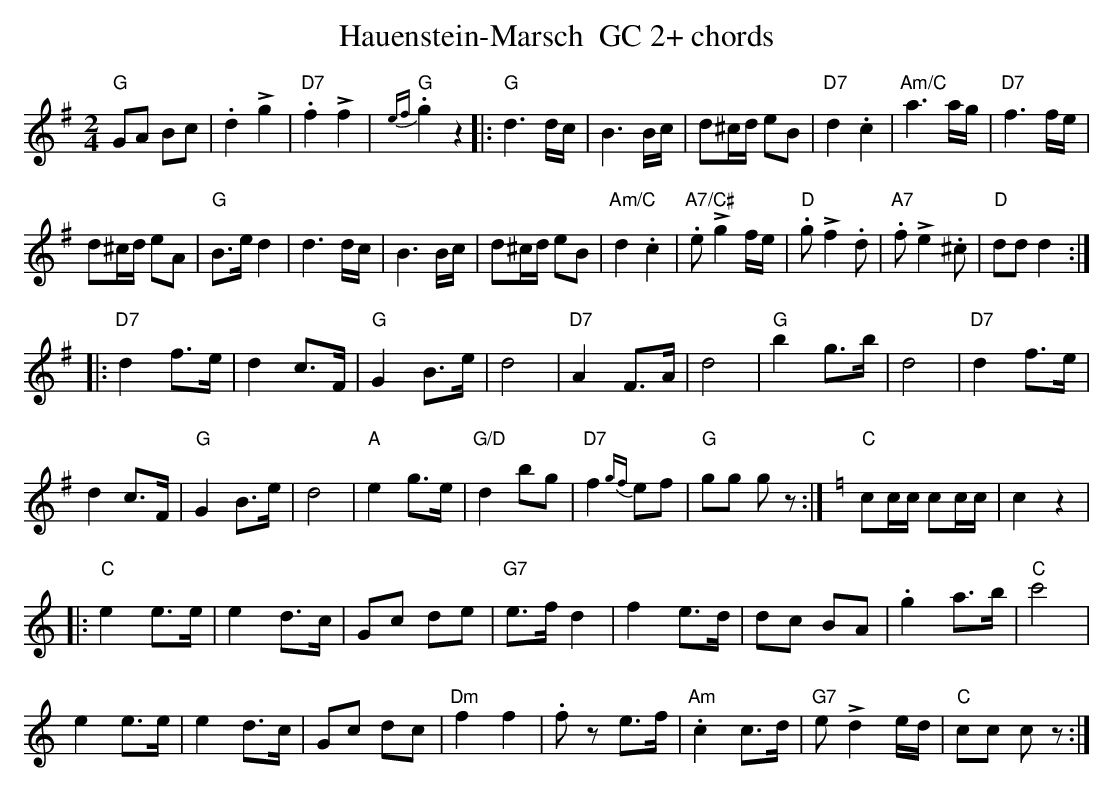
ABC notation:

X:1
T:Hauenstein-Marsch  GC 2+ chords
M:2/4
L:1/8
K:Gmaj%%MIDI gchordon
"G"GA Bc | .d2!>!g2 | "D7".f2!>!f2 | "G"{ef}.g2 z2 |: "G"d3d/2c/2 | B3B/2c/2 | d^c/2d/2 eB | "D7"d2.c2 | "Am/C"a3a/2g/2 | "D7"f3f/2e/2 |
d^c/2d/2 eA | "G"B>ed2 | d3d/2c/2 | B3B/2c/2 | d^c/2d/2 eB | "Am/C"d2.c2 | "A7/C#".e!>!g2f/2e/2 | "D".g!>!f2.d | "A7".f!>!e2.^c | "D"ddd2 ::
"D7"d2f>e | d2 c>F | "G"G2B>e | d4 | "D7"A2F>A | d4 | "G"b2g>b | d4 | "D7"d2f>e |
d2c>F | "G"G2B>e | d4 | "A"e2g>e | "G/D"d2bg | "D7"f2 {gf}ef | "G"gg gz :| [K:Cmaj] "C"cc/2c/2 cc/2c/2 | c2z2 |
|: "C"e2e>e | e2d>c | Gc de | "G7"e>fd2 | f2e>d | dc BA | .g2a>b | "C"c'4 |
e2e>e | e2d>c | Gc dc | "Dm"f2f2 | .fz e>f | "Am".c2c>d | "G7"e!>!d2e/2d/2 | "C"cc cz :|
